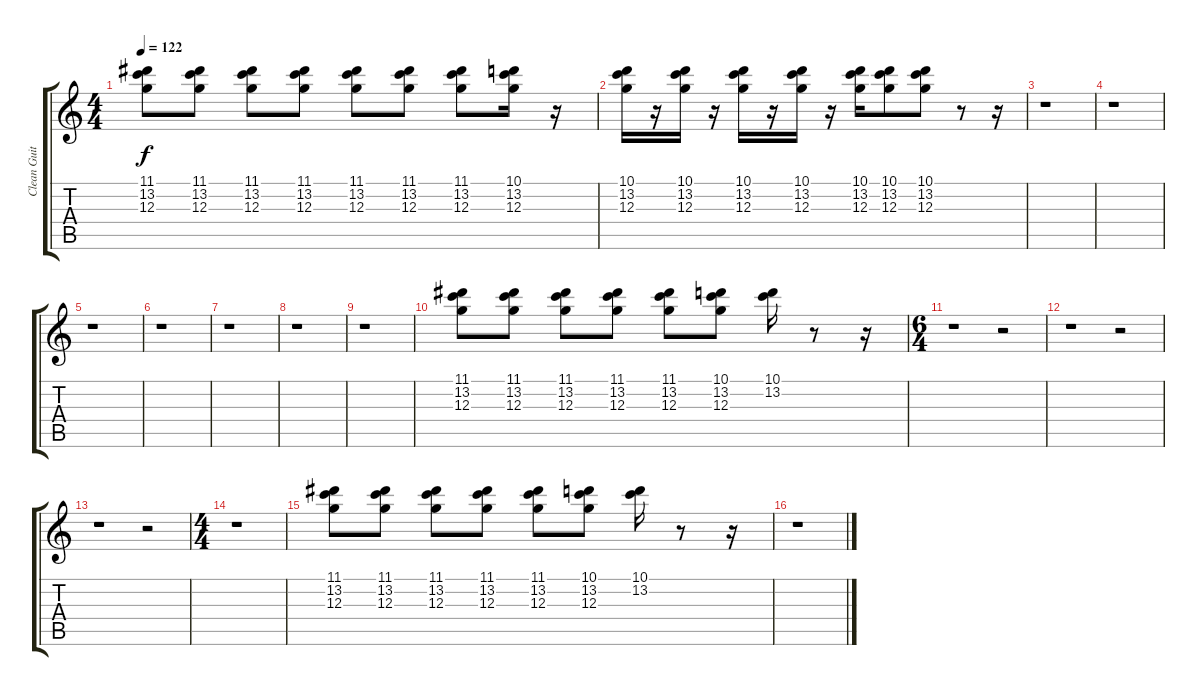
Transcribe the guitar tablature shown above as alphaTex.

\track ("Clean Guitar" "Clean Guit") {instrument electricguitarclean}
\staff {score tabs}
\tuning (E4 B3 G3 D3 A2 E2) {hide}
\ts (4 4)
\tempo 122
\clef g2
\ks c
(11.1 13.2 12.3).8{dy f instrument electricguitarclean} (11.1 13.2 12.3).8 (11.1 13.2 12.3).8 (11.1 13.2 12.3).8 (11.1 13.2 12.3).8 (11.1 13.2 12.3).8 (11.1 13.2 12.3).8 (10.1 13.2 12.3).16 r.16 |
(10.1 13.2 12.3).16 r.16 (10.1 13.2 12.3).16 r.16 (10.1 13.2 12.3).16 r.16 (10.1 13.2 12.3).16 r.16 (10.1 13.2 12.3).16 (10.1 13.2 12.3).8 (10.1 13.2 12.3).8 r.8 r.16 |
r.1 |
r.1 |
r.1 |
r.1 |
r.1 |
r.1 |
r.1 |
(11.1 13.2 12.3).8 (11.1 13.2 12.3).8 (11.1 13.2 12.3).8 (11.1 13.2 12.3).8 (11.1 13.2 12.3).8 (10.1 13.2 12.3).8 (10.1 13.2).16 r.8 r.16 |
\ts (6 4)
r.1 r.2 |
r.1 r.2 |
r.1 r.2 |
\ts (4 4)
r.1 |
(11.1 13.2 12.3).8 (11.1 13.2 12.3).8 (11.1 13.2 12.3).8 (11.1 13.2 12.3).8 (11.1 13.2 12.3).8 (10.1 13.2 12.3).8 (10.1 13.2).16 r.8 r.16 |
r.1
